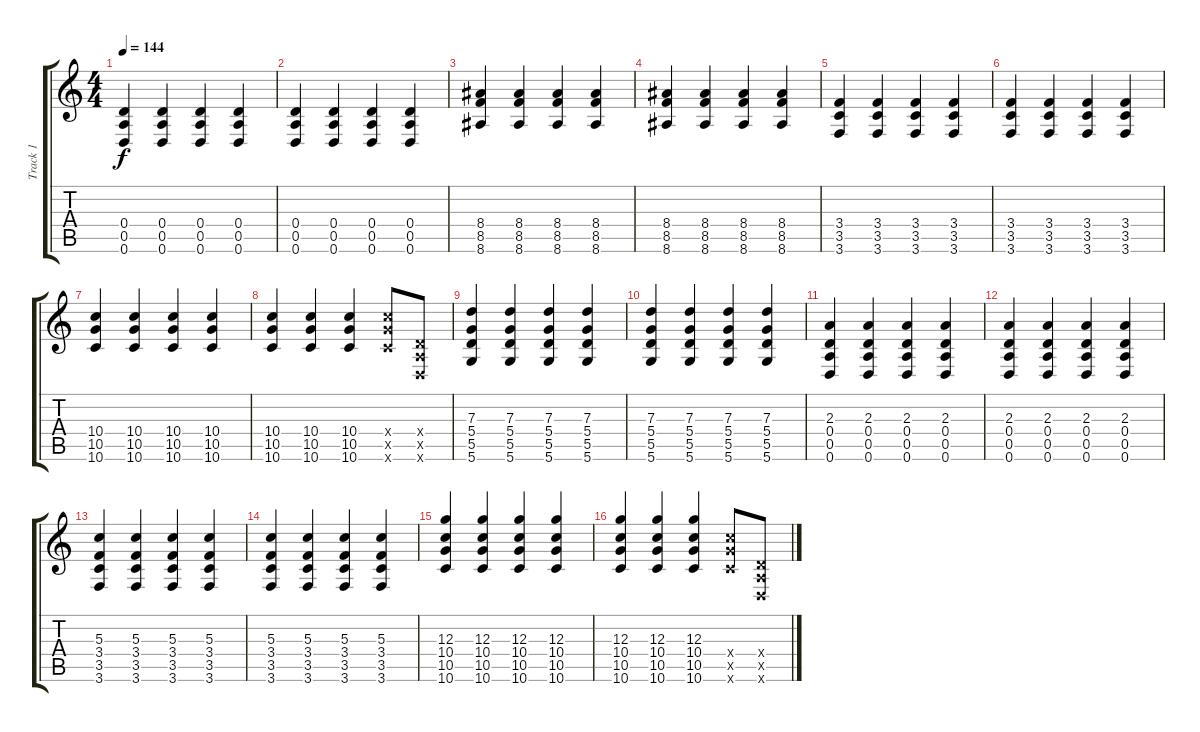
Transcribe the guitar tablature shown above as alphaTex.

\track ("Track 1" "Track 1") {instrument distortionguitar}
\staff {score tabs}
\tuning (E4 B3 G3 D3 A2 D2) {hide}
\ts (4 4)
\tempo 144
\clef g2
\ks c
(0.4 0.5 0.6).4{dy f} (0.4 0.5 0.6).4 (0.4 0.5 0.6).4 (0.4 0.5 0.6).4 |
(0.4 0.5 0.6).4 (0.4 0.5 0.6).4 (0.4 0.5 0.6).4 (0.4 0.5 0.6).4 |
(8.4 8.5 8.6).4 (8.4 8.5 8.6).4 (8.4 8.5 8.6).4 (8.4 8.5 8.6).4 |
(8.4 8.5 8.6).4 (8.4 8.5 8.6).4 (8.4 8.5 8.6).4 (8.4 8.5 8.6).4 |
(3.4 3.5 3.6).4 (3.4 3.5 3.6).4 (3.4 3.5 3.6).4 (3.4 3.5 3.6).4 |
(3.4 3.5 3.6).4 (3.4 3.5 3.6).4 (3.4 3.5 3.6).4 (3.4 3.5 3.6).4 |
(10.4 10.5 10.6).4 (10.4 10.5 10.6).4 (10.4 10.5 10.6).4 (10.4 10.5 10.6).4 |
(10.4 10.5 10.6).4 (10.4 10.5 10.6).4 (10.4 10.5 10.6).4 (10.4{x} 10.5{x} 10.6{x}).8 (0.4{x} 0.5{x} 0.6{x}).8 |
(7.3 5.4 5.5 5.6).4{instrument distortionguitar} (7.3 5.4 5.5 5.6).4 (7.3 5.4 5.5 5.6).4 (7.3 5.4 5.5 5.6).4 |
(7.3 5.4 5.5 5.6).4 (7.3 5.4 5.5 5.6).4 (7.3 5.4 5.5 5.6).4 (7.3 5.4 5.5 5.6).4 |
(2.3 0.4 0.5 0.6).4 (2.3 0.4 0.5 0.6).4 (2.3 0.4 0.5 0.6).4 (2.3 0.4 0.5 0.6).4 |
(2.3 0.4 0.5 0.6).4 (2.3 0.4 0.5 0.6).4 (2.3 0.4 0.5 0.6).4 (2.3 0.4 0.5 0.6).4 |
(5.3 3.4 3.5 3.6).4 (5.3 3.4 3.5 3.6).4 (5.3 3.4 3.5 3.6).4 (5.3 3.4 3.5 3.6).4 |
(5.3 3.4 3.5 3.6).4 (5.3 3.4 3.5 3.6).4 (5.3 3.4 3.5 3.6).4 (5.3 3.4 3.5 3.6).4 |
(12.3 10.4 10.5 10.6).4 (12.3 10.4 10.5 10.6).4 (12.3 10.4 10.5 10.6).4 (12.3 10.4 10.5 10.6).4 |
(12.3 10.4 10.5 10.6).4 (12.3 10.4 10.5 10.6).4 (12.3 10.4 10.5 10.6).4 (10.4{x} 10.5{x} 10.6{x}).8 (0.4{x} 0.5{x} 0.6{x}).8
